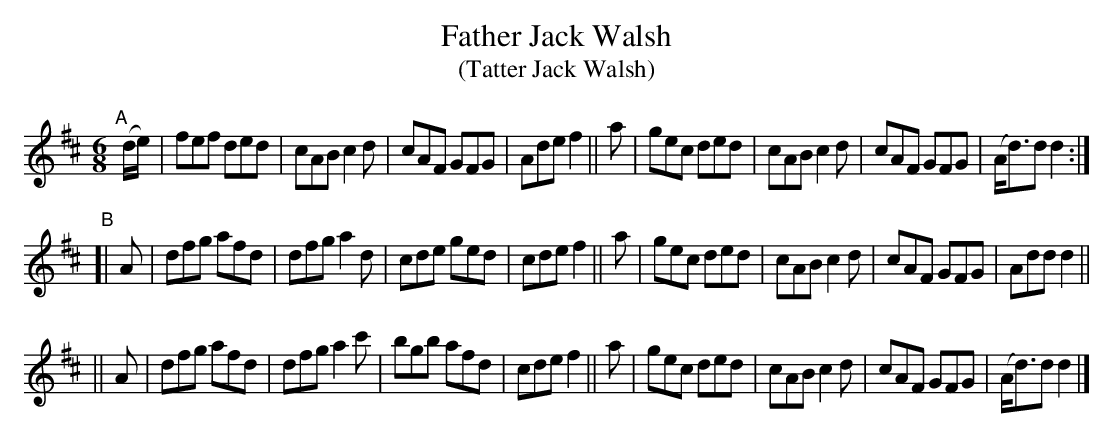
X:1
T: Father Jack Walsh
T: (Tatter Jack Walsh)
M: 6/8
L: 1/8
K: D
"^A"[|]\
(d/e/) | fef ded | cAB c2d | cAF GFG | Ade f2 || a | gec ded | cAB c2d | cAF GFG | (A<d)d d2 :|
"^B"\
[| A | dfg afd | dfg a2d  | cde ged | cde f2 || a | gec ded | cAB c2d | cAF GFG | Add d2 ||
|| A | dfg afd | dfg a2c' | bgb afd | cde f2 || a | gec ded | cAB c2d | cAF GFG | (A<d)d d2 |]
